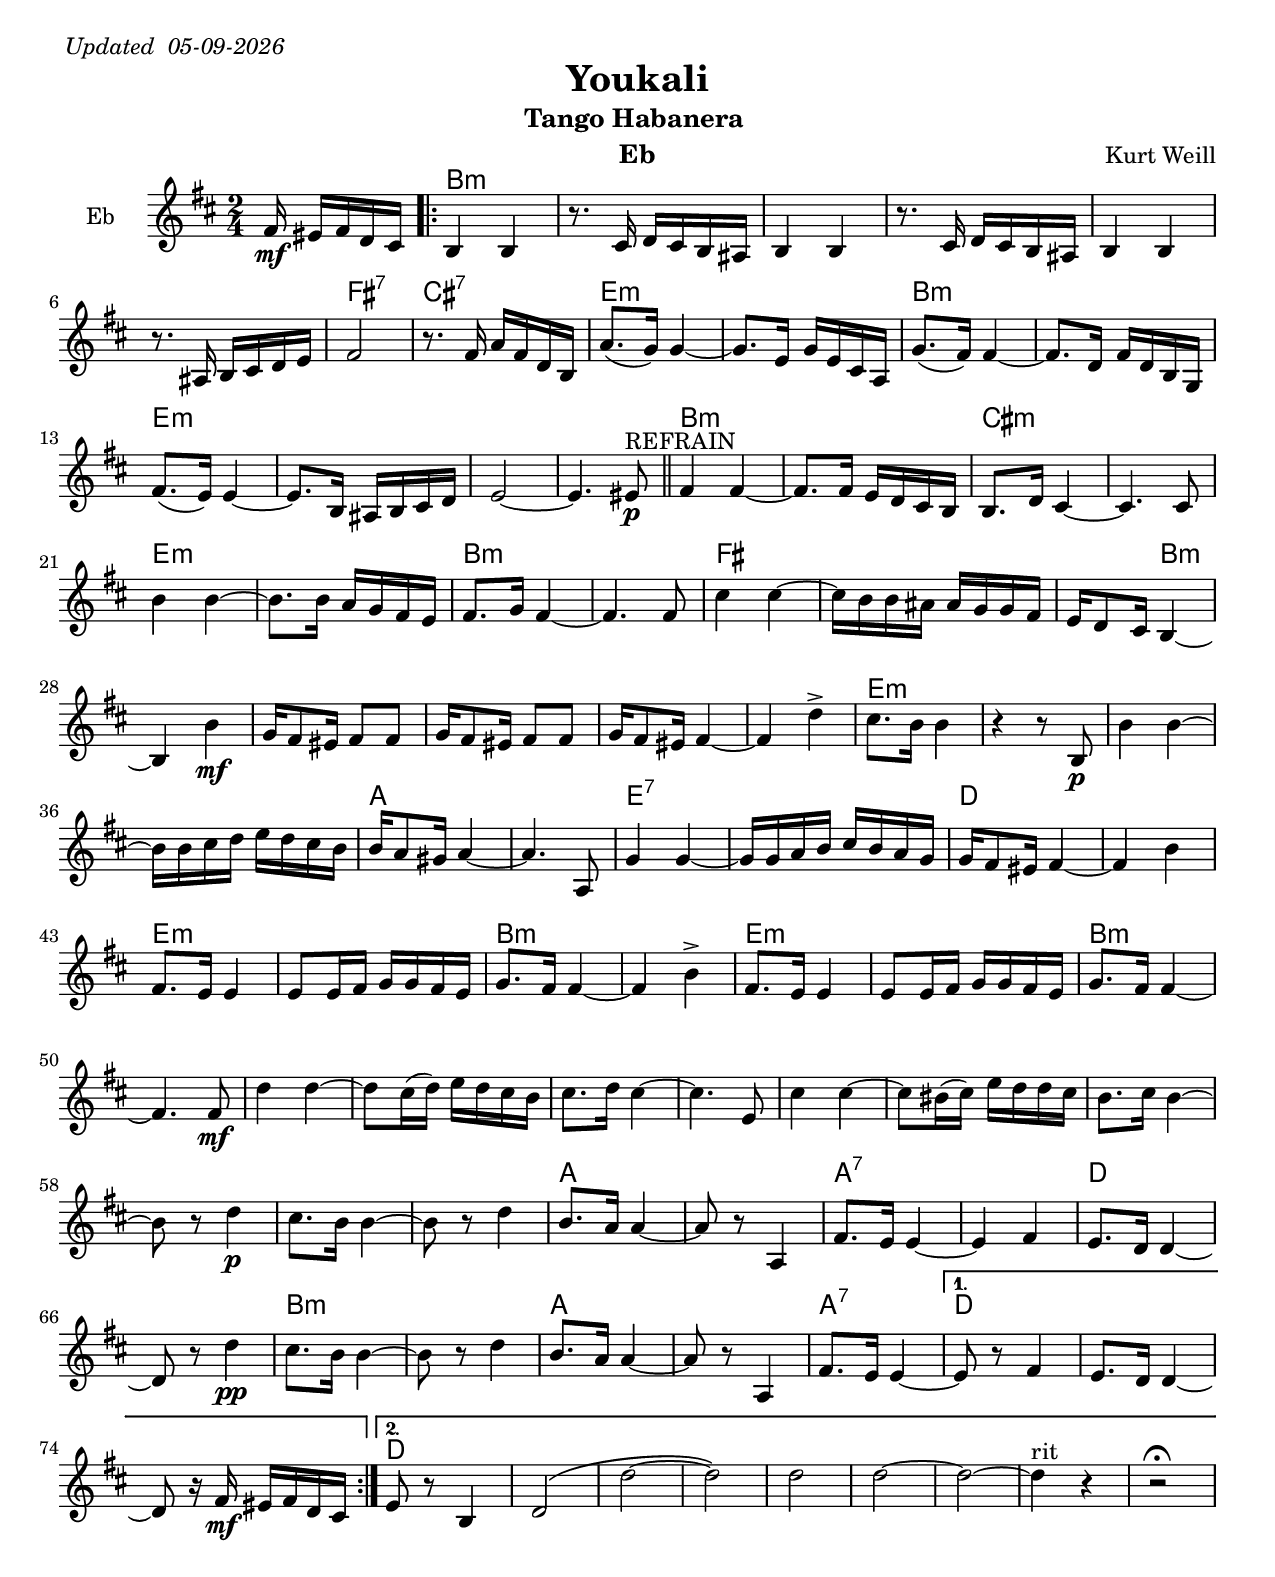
\version "2.14.2"

\include "english.ly"
\pointAndClickOff
\paper{
  print-all-headers = ##t
  #(set-paper-size "letter")
}

date = #(strftime "%d-%m-%Y" (localtime (current-time)))

\markup{ \italic{ " Updated " \date }  }

%\markup{ Got something to say? }

%#################################### Melody ########################
%melody =  \transpose c d \relative c {  %transpose for clarinet


melody = \relative c' {
  \clef treble
  \key d \minor
  \time 2/4
  \partial 16*5 a16 \mf gs a f e
  \repeat volta 2{
    d4 d
    \repeat unfold 2{
      r8. e16 f e d cs|
      d4 d}
    r8. cs16 d e f g|
    a2

    r8. a16 c a f d|
    c'8.(bf16) bf4~
    bf8. g16 bf g e c
    bf'8.(a16) a4~

    a8. f16 a f d bf|
    a'8.(g16) g4~
    g8. d16 cs d e f
    g2~
    g4. gs8 \p ^REFRAIN  \bar "||"

    a4 a ~
    a8. a16 g f e d
    d8. f16 e4~
    e4. e8
    d'4 d~

    d8. d16 c bf a g
    a8. bf16 a4~
    a4. a8 e'4 e~
    e16 d d cs cs bf bf a|
    g16 [f8 e16] d4~|
    d4 d' \mf

    bf16[a8 gs16] a8 a|
    bf16[a8 gs16] a8 a| %missing repeated bar
    bf16 [a8 gs16] a4~
    a4 f'->
    e8. d16 d4
    r4 r8 d, \p
    d'4 d~
    d16 d e f g f e d|
    d16 [c8 b16] c4~
    c4. c,8  %end page 2
    bf'4 bf  ~
    bf16 bf c d e d c bf
    bf16[a8 gs16] a4~
    a4 d
    a8. g16 g4

    g8 g16 a bf bf a g|
    bf8. a16 a4~
    a4 d->
    a8. g16 g4
    g8 g16 a bf bf a g

    bf8. a16 a4~
    a4. a8 \mf

    f'4 f ~
    f8 e16(f) g f e d
    e8. f16 e4~
    e4. g,8|
    e'4 e~
    e8 ds16(e) g f f e|
    d8. e16 d4~
    d8 r f4\p
    e8. d16 d4~
    %last page
    d8 r f4
    d8. c16 c4~
    c8 r c,4
    a'8. g16 g4~
    g4 a
    g8. f16 f4~| %error in book? last page first You ka li
    f8 r f'4\pp
    e8. d16 d4~
    d8 r f4
    d8. c16 c4~
    c8 r c,4
    a'8. g16 g4~

  }

  \alternative{
    {
      g8 r a4
      g8. f16 f4~
      f8
      r16 a \mf gs a f e
    }
    {
      g8 r d4 f2\(
      f'2~
      f2\)
      f2
      f2~
      f2~
      f4 ^rit r
      r2 \fermata
    }
  }

}

%{
%################################# Lyrics #####################
\addlyrics{
  C'est presque au bout du mon -- de
  Ma bar -- que va -- ga -- bon -- de
  Er -- rante au gré de l'on -- de
  M'y con -- dui -- sit un jour
  L'île est tou -- te pe -- ti -- te
  Mais la fée qui l'ha -- bi -- te
  Gen -- ti -- ment nous in -- vi -- te
  A en fai -- re le tour

  You -- ka -- li
  C'est le pays de nos dé -- sirs
  You -- ka -- li
  C'est le bon -- heur, c'est le plai -- sir
  You -- ka -- li
  C'est la terre où l'on quit -- te tous les sou -- cis
  C'est, dans notre nuit, comme une éclair -- cie
  L'étoile qu'on suit
  C'est You -- ka -- li

}
\addlyrics {
  Et la vie nous en -- traî -- ne
  Las -- san  -- te, quo -- ti -- dien -- ne
  Mais la pauvre âme hu -- mai -- ne
  Cherch -- ant par -- tout l'ou -- bli
  A pour quit -- ter la ter -- re
  Su trou -- ver le mys -- tè -- re
  Où nos rê -- ves se ter -- rent
  En quel -- ques You -- ka -- li....
}
%}
%################################# Chords #######################
harmonies = \chordmode {
  s16*5
  d2*6:m
  a2:7
  e2:7 %maybe
  g2*2:m
  d2*2:m
  g2*4:m
  %refrain
  d2*2:m
  e2*2:m
  g2*2:m
  d2*2:m
  a4*5
  d4*11:m
  g2*4:m   % might be a Cm
  c2*2
  g2*2:7
  f2*2
  g2*2:m
  d2*2:m
  g2*2:m
  d2*12:m  % maybe a chord change @53 and back to Dm @ 57???
  c2*2
  c2*2:7
  f2*2
  d2*2:m
  c2*2
  c2:7
  f2*3
  f2*8

}

\score {\transpose c a
  <<
    \new ChordNames {
      \set chordChanges = ##f
  #(set-paper-size "letter")
      \harmonies
    }
    \new Staff \with {
      instrumentName = "Eb"} \melody
  >>
  \header{
    title= "Youkali"
    subtitle="Tango Habanera "
    composer= "Kurt Weill"
    instrument = "Eb"
    arranger= ""
  }
  \layout{ }
  \midi {
    \context {
      \Score
      tempoWholesPerMinute = #(ly:make-moment  120 4)
    }

    % \midi { }
  }
}
%{
  % more verses:
  \markup{}
  \markup {
  \fill-line {
  \hspace #0.1 % distance from left margin
  \column {
  \line { "1."
  \column {
  ""
  }
  }
  \hspace #0.2 % vertical distance between verses
  \line { "2."
  \column {
  ""
  }
  }
  }
  \hspace #0.1  % horiz. distance between columns
  \column {
  \line { "3."
  \column {
  ""
  }
  }
  \hspace #0.2 % distance between verses
  \line { "4."
  \column {
  ""
  }
  }
  }
  \hspace #0.1 % distance to right margin
  }
  }


  C'est presque au bout du monde
  Ma barque vagabonde
  Errante au gré de l'onde
  M'y conduisit un jour
  L'île est toute petite
  Mais la fée qui l'habite
  Gentiment nous invite
  A en faire le tour

  Youkali
  C'est le pays de nos désirs
  Youkali
  C'est le bonheur, c'est le plaisir
  Youkali
  C'est la terre où l'on quitte tous les soucis
  C'est, dans notre nuit, comme une éclaircie
  L'étoile qu'on suit
  C'est Youkali

  Et la vie nous entraîne
  Lassante, quotidienne
  Mais la pauvre âme humaine
  Cherchant partout l'oubli
  A pour quitter la terre
  Su trouver le mystère
  Où nos rêves se terrent
  En quelques Youkali....


  ****************English*********
 It was almost to the end of the world
That my wandering boat
Straying at the will of the waves
Led me one day
The isle is very small
But the kind fairy that lives there
Invites us
To take a look around

Youkali
Is the land of our desires
Youkali
Is happiness, pleasure
Youkali
Is the land where we forget all our worries
It is in our night, like a bright rift
The star we follow
It is Youkali

Youkali
Is the respect of all vows exchanged
Youkali
Is the land of love returned
It is the hope
That is in every human heart
The deliverance
We await for tomorrow

Youkali
Is the land of our desires
Youkali
Is happiness, pleasure
But it is a dream, a folly
There is no Youkali

And life carries us along
Tediously, day by day
But the poor human soul
Seeking forgetfulness everywhere
Has, in order to escape the world
Managed to find the mystery
In which our dreams burrow themselves
In some Youkali

Youkali
Is the land of our desires
Youkali
Is happiness, pleasure
Youkali
Is the land where we forget all our worries
It is in our night, like a bright rift
The star we follow
It is Youkali

Youkali
Is the respect of all vows exchanged
Youkali
Is the land of love returned
It is the hope
That is in every human heart
The deliverance
We await for tomorrow

Youkali
Is the land of our desires
Youkali
Is happiness, pleasure
But it is a dream, a folly
There is no Youkali

But it is a dream, a folly
There is no Youkali


%}